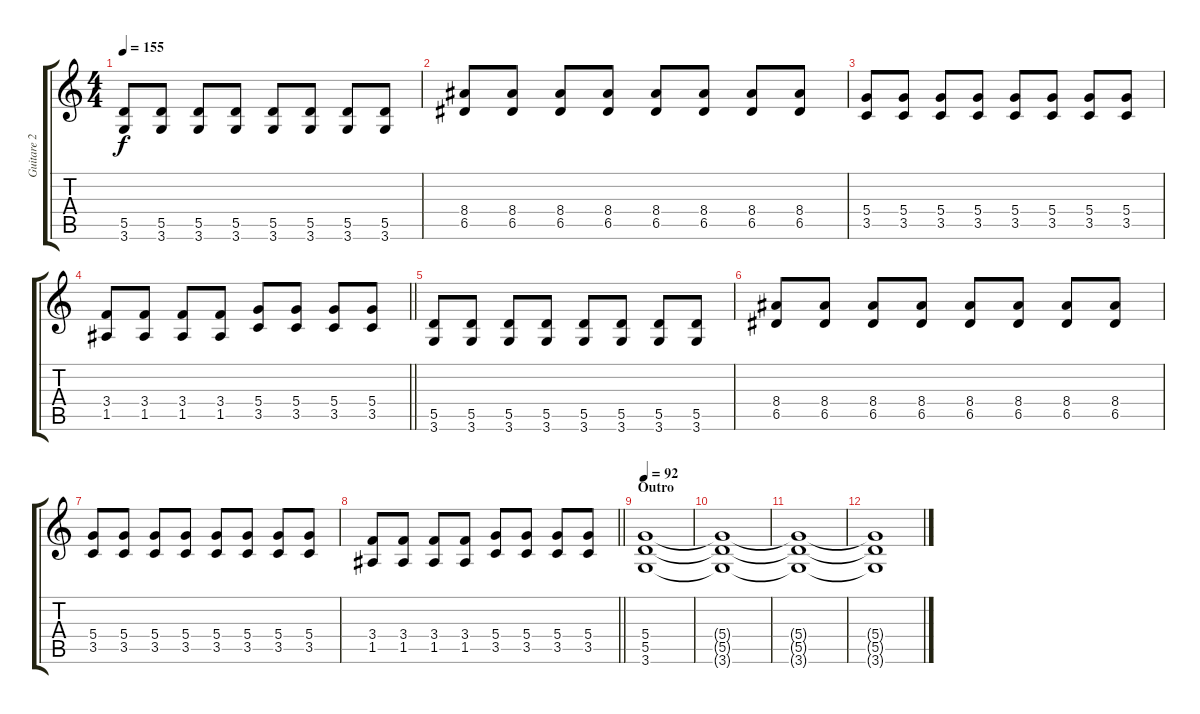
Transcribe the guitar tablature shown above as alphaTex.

\track ("Guitare 2" "Guitare 2") {instrument distortionguitar}
\staff {score tabs}
\tuning (E4 B3 G3 D3 A2 E2) {hide}
\ts (4 4)
\tempo 155
\clef g2
\ks c
(5.5 3.6).8{dy f} (5.5 3.6).8 (5.5 3.6).8 (5.5 3.6).8 (5.5 3.6).8 (5.5 3.6).8 (5.5 3.6).8 (5.5 3.6).8 |
(8.4 6.5).8 (8.4 6.5).8 (8.4 6.5).8 (8.4 6.5).8 (8.4 6.5).8 (8.4 6.5).8 (8.4 6.5).8 (8.4 6.5).8 |
(5.4 3.5).8 (5.4 3.5).8 (5.4 3.5).8 (5.4 3.5).8 (5.4 3.5).8 (5.4 3.5).8 (5.4 3.5).8 (5.4 3.5).8 |
\barLineRight lightlight
(3.4 1.5).8 (3.4 1.5).8 (3.4 1.5).8 (3.4 1.5).8 (5.4 3.5).8 (5.4 3.5).8 (5.4 3.5).8 (5.4 3.5).8 |
(5.5 3.6).8 (5.5 3.6).8 (5.5 3.6).8 (5.5 3.6).8 (5.5 3.6).8 (5.5 3.6).8 (5.5 3.6).8 (5.5 3.6).8 |
(8.4 6.5).8 (8.4 6.5).8 (8.4 6.5).8 (8.4 6.5).8 (8.4 6.5).8 (8.4 6.5).8 (8.4 6.5).8 (8.4 6.5).8 |
(5.4 3.5).8 (5.4 3.5).8 (5.4 3.5).8 (5.4 3.5).8 (5.4 3.5).8 (5.4 3.5).8 (5.4 3.5).8 (5.4 3.5).8 |
\barLineRight lightlight
(3.4 1.5).8 (3.4 1.5).8 (3.4 1.5).8 (3.4 1.5).8 (5.4 3.5).8 (5.4 3.5).8 (5.4 3.5).8 (5.4 3.5).8 |
\section ("" "Outro")
\tempo 92
(5.4 5.5 3.6).1 |
(5.4{t} 5.5{t} 3.6{t}).1 |
(5.4{t} 5.5{t} 3.6{t}).1 |
(5.4{t} 5.5{t} 3.6{t}).1
